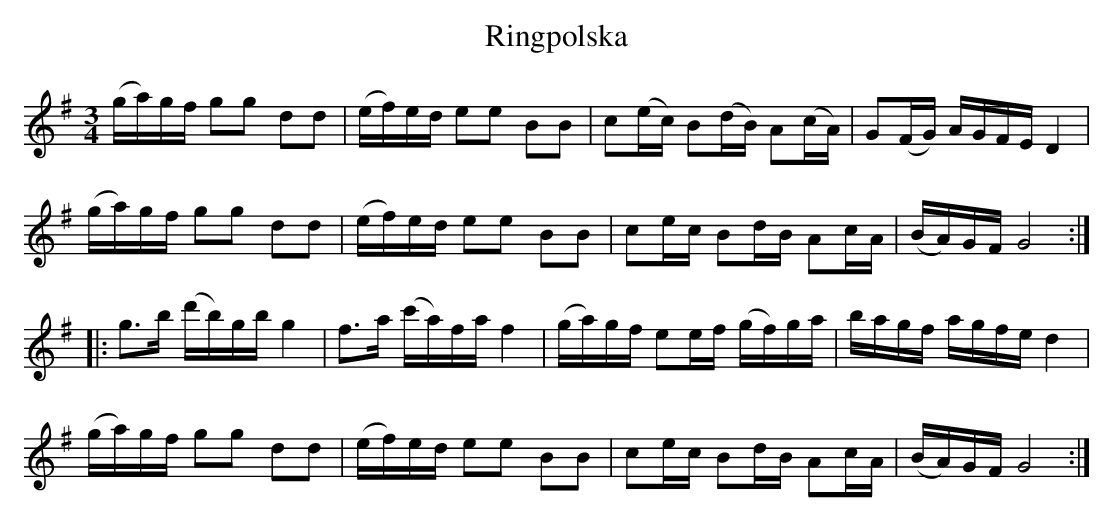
X:1
T:Ringpolska
M:3/4
L:1/16
K:G
(ga)gf g2g2 d2d2 | (ef)ed e2e2 B2B2 | c2(ec) B2(dB) A2(cA) | G2(FG) AGFE D4 |
(ga)gf g2g2 d2d2 | (ef)ed e2e2 B2B2 | c2ec B2dB A2cA | (BA)GF G8 ::
g2>b2 (d'b)gb g4 | f2>a2 (c'a)fa f4 | (ga)gf e2ef (gf)ga | bagf agfe d4 |
(ga)gf g2g2 d2d2 | (ef)ed e2e2 B2B2 | c2ec B2dB A2cA | (BA)GF G8 :|
